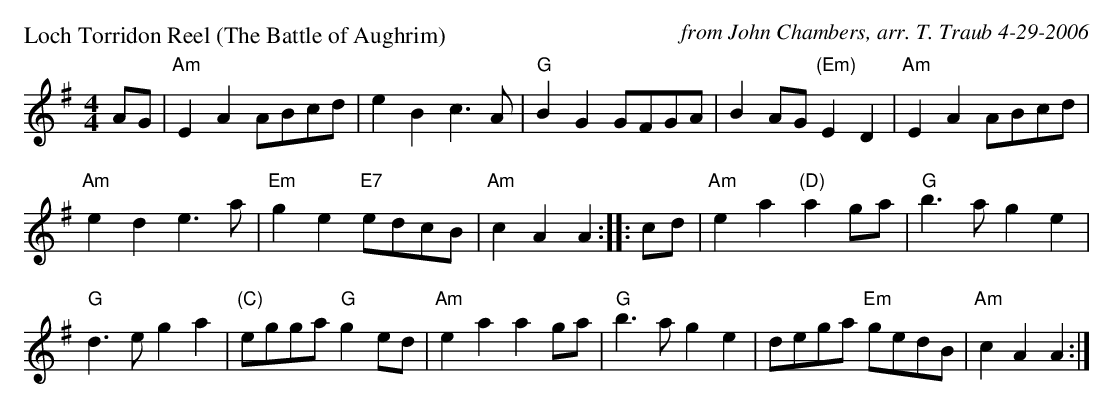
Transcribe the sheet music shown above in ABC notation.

X:1
P: Loch Torridon Reel (The Battle of Aughrim)
C: from John Chambers, arr. T. Traub 4-29-2006
M: 4/4
L: 1/8
K: A Dorian
AG \
| "Am"E2A2 ABcd | e2B2 c3A | "G"B2G2 GFGA | B2AG "(Em)"E2D2 | "Am"E2A2 ABcd |
"Am"e2d2 e3a | "Em"g2e2 "E7"edcB | "Am"c2A2 A2 :: cd | "Am"e2a2 "(D)"a2ga | "G"b3a g2e2 |
"G"d3e g2a2 |"(C)"egga "G"g2ed |"Am"e2a2 a2ga |"G"b3a g2e2 |dega "Em"gedB |"Am"c2A2 A2 :|
